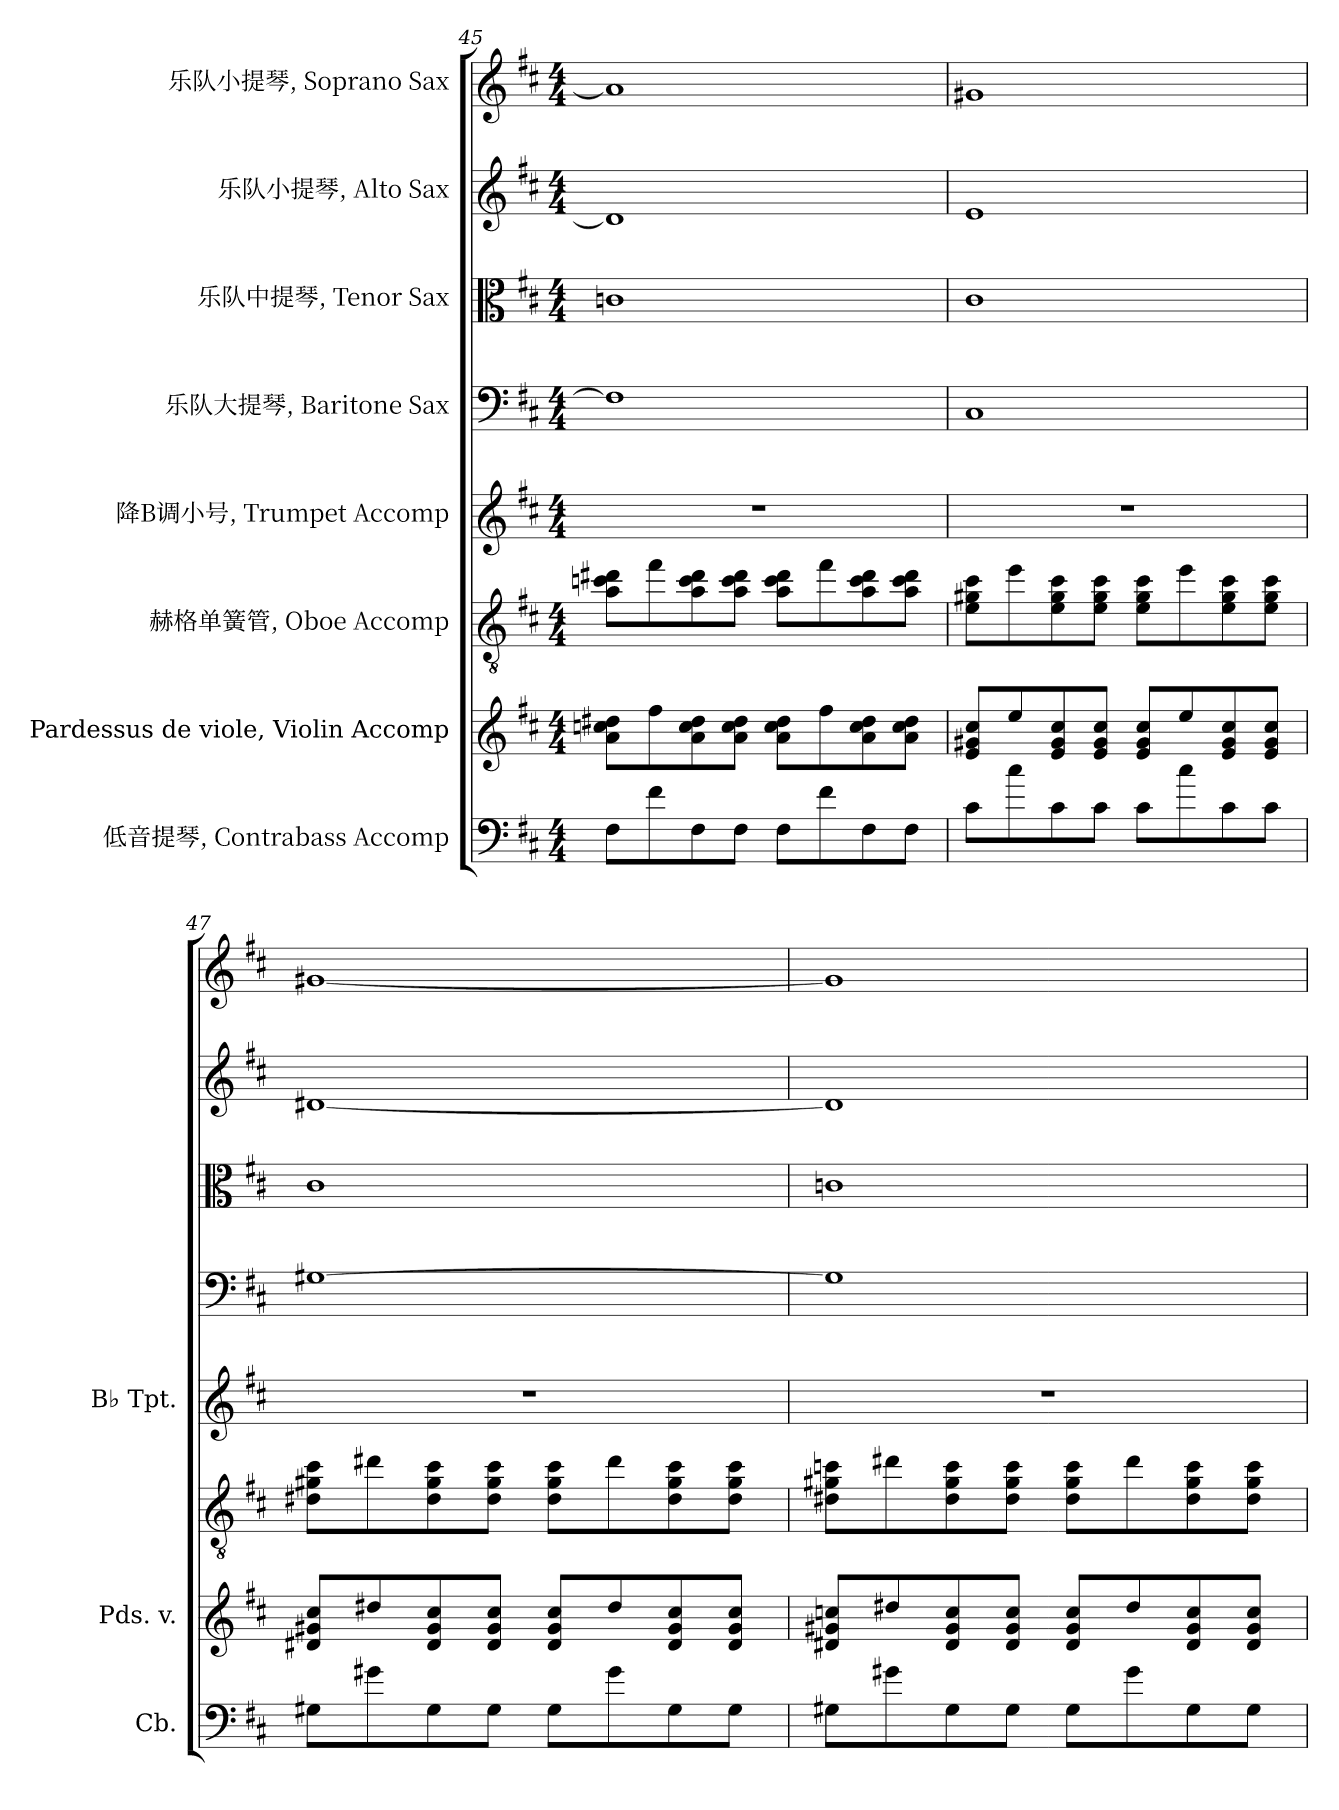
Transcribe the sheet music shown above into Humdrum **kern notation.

**kern	**kern	**kern	**kern	**kern	**kern	**kern	**kern
*part8	*part7	*part6	*part5	*part4	*part3	*part2	*part1
*staff8	*staff7	*staff6	*staff5	*staff4	*staff3	*staff2	*staff1
*I"低音提琴, Contrabass Accomp	*I"Pardessus de viole, Violin Accomp	*I"赫格单簧管, Oboe Accomp	*I"降B调小号, Trumpet Accomp	*I"乐队大提琴, Baritone Sax	*I"乐队中提琴, Tenor Sax	*I"乐队小提琴, Alto Sax	*I"乐队小提琴, Soprano Sax
*I'Cb.	*I'Pds. v.	*	*I'B♭ Tpt.	*	*	*	*
!!LO:PB:g=z
*clefF4	*clefG2	*clefGv2	*clefG2	*clefF4	*clefC3	*clefG2	*clefG2
*ITrd7c12	*	*	*ITrd1c2	*	*	*	*
*k[f#c#]	*k[f#c#]	*k[f#c#]	*k[]	*k[f#c#]	*k[f#c#]	*k[f#c#]	*k[f#c#]
*M4/4	*M4/4	*M4/4	*M4/4	*M4/4	*M4/4	*M4/4	*M4/4
=45	=45	=45	=45	=45	=45	=45	=45
8FF#\L	8a\ 8ccn\ 8dd#X\L	8a\ 8ccn\ 8dd#X\L	1r	1F#]	1cn	1d#]	1a]
8F#\	8ff#\	8ff#\	.	.	.	.	.
8FF#\	8a\ 8cc\ 8dd#\	8a\ 8cc\ 8dd#\	.	.	.	.	.
8FF#\J	8a\ 8cc\ 8dd#\J	8a\ 8cc\ 8dd#\J	.	.	.	.	.
8FF#\L	8a\ 8cc\ 8dd#\L	8a\ 8cc\ 8dd#\L	.	.	.	.	.
8F#\	8ff#\	8ff#\	.	.	.	.	.
8FF#\	8a\ 8cc\ 8dd#\	8a\ 8cc\ 8dd#\	.	.	.	.	.
8FF#\J	8a\ 8cc\ 8dd#\J	8a\ 8cc\ 8dd#\J	.	.	.	.	.
=46	=46	=46	=46	=46	=46	=46	=46
8C#\L	8e/ 8g#X/ 8cc#/L	8e\ 8g#X\ 8cc#\L	1r	1C#	1c#	1e	1g#X
8c#\	8ee/	8ee\	.	.	.	.	.
8C#\	8e/ 8g#/ 8cc#/	8e\ 8g#\ 8cc#\	.	.	.	.	.
8C#\J	8e/ 8g#/ 8cc#/J	8e\ 8g#\ 8cc#\J	.	.	.	.	.
8C#\L	8e/ 8g#/ 8cc#/L	8e\ 8g#\ 8cc#\L	.	.	.	.	.
8c#\	8ee/	8ee\	.	.	.	.	.
8C#\	8e/ 8g#/ 8cc#/	8e\ 8g#\ 8cc#\	.	.	.	.	.
8C#\J	8e/ 8g#/ 8cc#/J	8e\ 8g#\ 8cc#\J	.	.	.	.	.
=47	=47	=47	=47	=47	=47	=47	=47
8GG#X\L	8d#X/ 8g#X/ 8cc#/L	8d#X\ 8g#X\ 8cc#\L	1r	[1G#X	1c#	[1d#X	[1g#X
8G#X\	8dd#X/	8dd#X\	.	.	.	.	.
8GG#\	8d#/ 8g#/ 8cc#/	8d#\ 8g#\ 8cc#\	.	.	.	.	.
8GG#\J	8d#/ 8g#/ 8cc#/J	8d#\ 8g#\ 8cc#\J	.	.	.	.	.
8GG#\L	8d#/ 8g#/ 8cc#/L	8d#\ 8g#\ 8cc#\L	.	.	.	.	.
8G#\	8dd#/	8dd#\	.	.	.	.	.
8GG#\	8d#/ 8g#/ 8cc#/	8d#\ 8g#\ 8cc#\	.	.	.	.	.
8GG#\J	8d#/ 8g#/ 8cc#/J	8d#\ 8g#\ 8cc#\J	.	.	.	.	.
!!LO:PB:g=z
=48	=48	=48	=48	=48	=48	=48	=48
8GG#X\L	8d#X/ 8g#X/ 8ccn/L	8d#X\ 8g#X\ 8ccn\L	1r	1G#]	1cn	1d#]	1g#]
8G#X\	8dd#X/	8dd#X\	.	.	.	.	.
8GG#\	8d#/ 8g#/ 8cc/	8d#\ 8g#\ 8cc\	.	.	.	.	.
8GG#\J	8d#/ 8g#/ 8cc/J	8d#\ 8g#\ 8cc\J	.	.	.	.	.
8GG#\L	8d#/ 8g#/ 8cc/L	8d#\ 8g#\ 8cc\L	.	.	.	.	.
8G#\	8dd#/	8dd#\	.	.	.	.	.
8GG#\	8d#/ 8g#/ 8cc/	8d#\ 8g#\ 8cc\	.	.	.	.	.
8GG#\J	8d#/ 8g#/ 8cc/J	8d#\ 8g#\ 8cc\J	.	.	.	.	.
=	=	=	=	=	=	=	=
*-	*-	*-	*-	*-	*-	*-	*-
